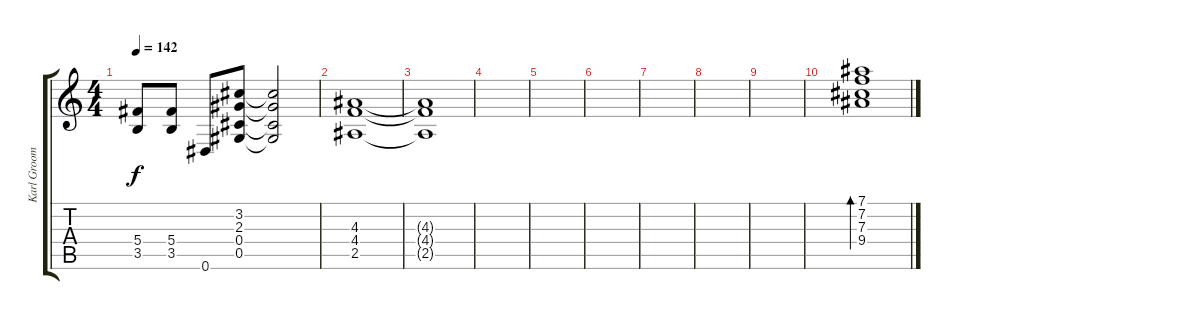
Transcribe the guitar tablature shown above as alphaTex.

\track ("Karl Groom" "Karl Groom") {instrument distortionguitar}
\staff {score tabs}
\tuning (Eb4 Bb3 Gb3 Db3 Ab2 Eb2) {hide}
\ts (4 4)
\tempo 142
\clef g2
\ks c
(5.4{t} 3.5{t}).8{dy f} (5.4 3.5).8 0.6.8 (3.2 2.3 0.4 0.5).8 (3.2{t} 2.3{t} 0.4{t} 0.5{t}).2 |
(4.3 4.4 2.5).1 |
(4.3{t} 4.4{t} 2.5{t}).1{volume 3} |
|
|
|
|
|
|
(7.1 7.2 7.3 9.4).1{bd 240}
